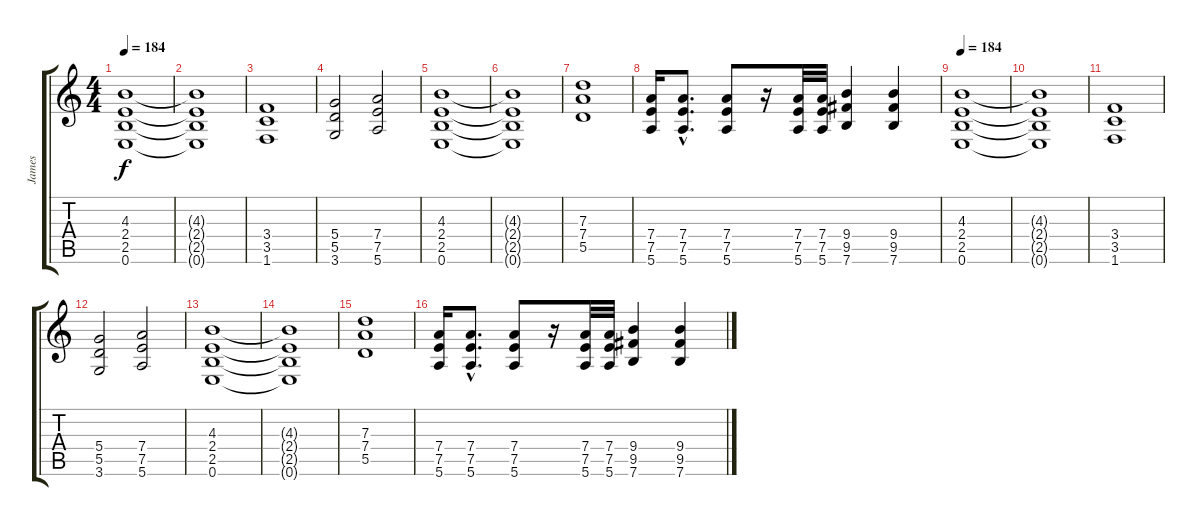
\track ("James" "James") {instrument distortionguitar}
\staff {score tabs}
\tuning (E4 B3 G3 D3 A2 E2) {hide}
\ts (4 4)
\tempo 184
\clef g2
\ks c
(4.3 2.4 2.5 0.6).1{dy f} |
(4.3{t} 2.4{t} 2.5{t} 0.6{t}).1 |
(3.4 3.5 1.6).1 |
(5.4 5.5 3.6).2 (7.4 7.5 5.6).2 |
(4.3 2.4 2.5 0.6).1 |
(4.3{t} 2.4{t} 2.5{t} 0.6{t}).1 |
(7.3 7.4 5.5).1 |
(7.4 7.5 5.6).16 (7.4{hac} 7.5{hac} 5.6{hac}).8{d} (7.4 7.5 5.6).8 r.16 (7.4 7.5 5.6).32 (7.4 7.5 5.6).32 (9.4 9.5 7.6).4 (9.4 9.5 7.6).4 |
\tempo 184
(4.3 2.4 2.5 0.6).1 |
(4.3{t} 2.4{t} 2.5{t} 0.6{t}).1 |
(3.4 3.5 1.6).1 |
(5.4 5.5 3.6).2 (7.4 7.5 5.6).2 |
(4.3 2.4 2.5 0.6).1 |
(4.3{t} 2.4{t} 2.5{t} 0.6{t}).1 |
(7.3 7.4 5.5).1 |
(7.4 7.5 5.6).16 (7.4{hac} 7.5{hac} 5.6{hac}).8{d} (7.4 7.5 5.6).8 r.16 (7.4 7.5 5.6).32 (7.4 7.5 5.6).32 (9.4 9.5 7.6).4 (9.4 9.5 7.6).4
